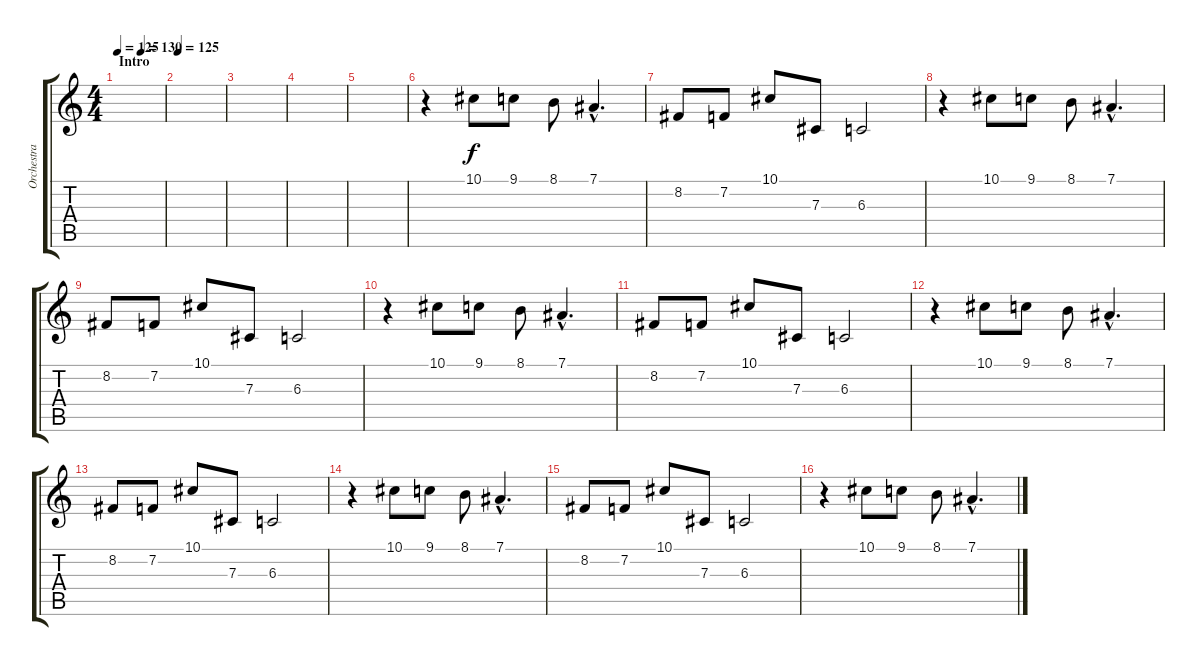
\track ("Orchestra 2" "Orchestra ") {instrument stringensemble1}
\staff {score tabs}
\tuning (Eb4 Bb3 Gb3 Db3 Ab2 Eb2) {hide}
\ts (4 4)
\section ("" "Intro")
\tempo 125
\tempo (130 0.5)
\tempo 70
\tempo 125
\clef g2
\ks c
|
\tempo 125
|
|
|
|
r.4 10.1.8 9.1.8 8.1.8 7.1{hac}.4{d} |
8.2.8 7.2.8 10.1.8 7.3.8 6.3.2 |
r.4 10.1.8 9.1.8 8.1.8 7.1{hac}.4{d} |
8.2.8 7.2.8 10.1.8 7.3.8 6.3.2 |
r.4 10.1.8 9.1.8 8.1.8 7.1{hac}.4{d} |
8.2.8 7.2.8 10.1.8 7.3.8 6.3.2 |
r.4 10.1.8 9.1.8 8.1.8 7.1{hac}.4{d} |
8.2.8 7.2.8 10.1.8 7.3.8 6.3.2 |
r.4 10.1.8 9.1.8 8.1.8 7.1{hac}.4{d} |
8.2.8 7.2.8 10.1.8 7.3.8 6.3.2 |
r.4 10.1.8 9.1.8 8.1.8 7.1{hac}.4{d}
